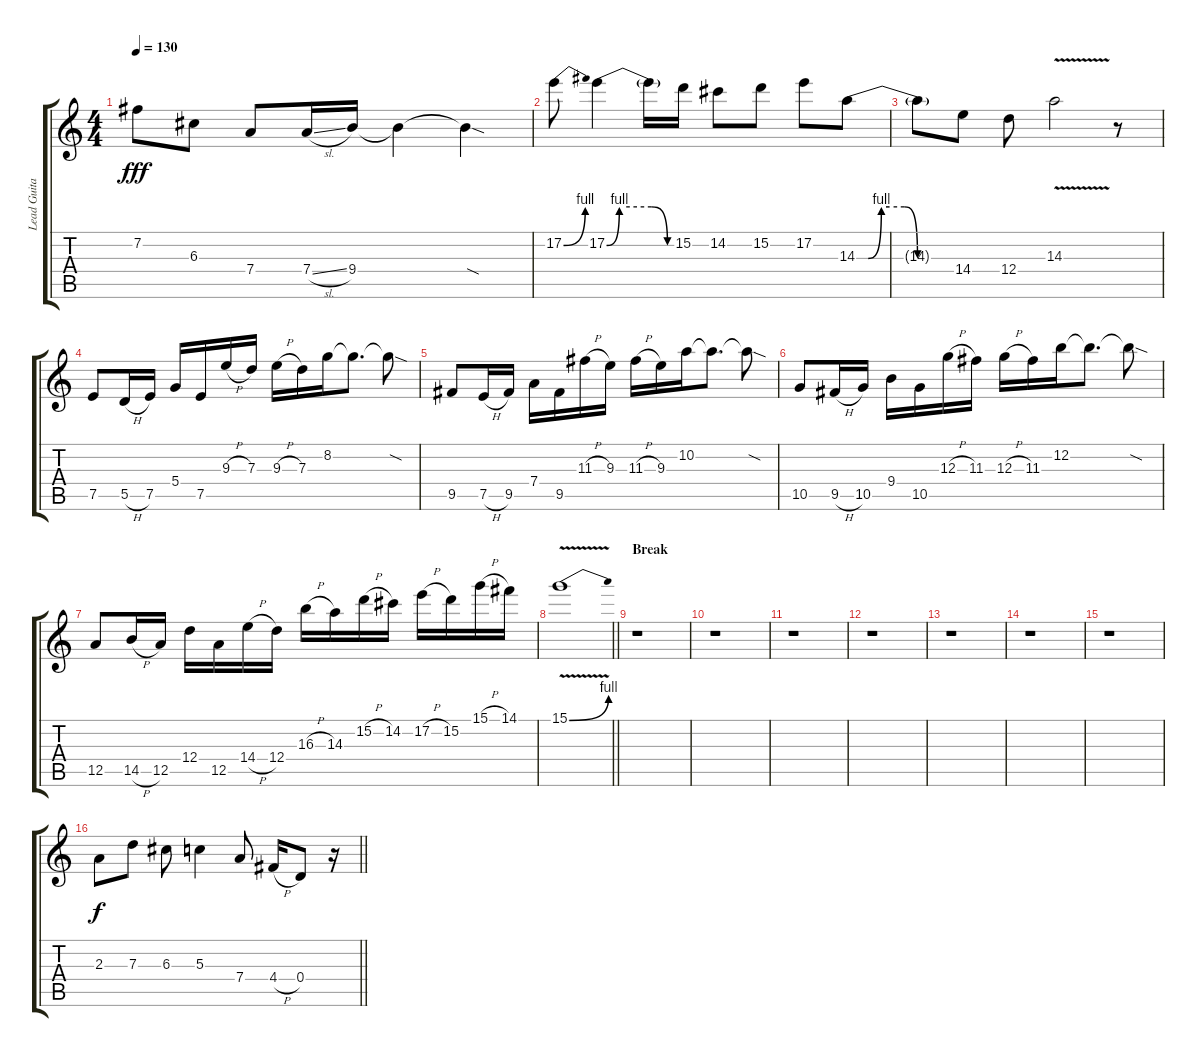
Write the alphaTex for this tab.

\track ("Lead Guitar 1" "Lead Guita") {instrument overdrivenguitar}
\staff {score tabs}
\tuning (E4 B3 G3 D3 A2 E2) {hide}
\ts (4 4)
\tempo 130
\clef g2
\ks c
7.2{t}.8{dy fff} 6.3.8 7.4.8 7.4{sl}.16 9.4.16 9.4{t}.4 9.4{sod t}.4 |
17.2{be (bend 0 0 60 4)}.8 17.2{be (custom 0 0 11 4 39 4 53 0 60 0)}.4 17.2{t}.16 15.2.16 14.2.8 15.2.8 17.2.8 14.3{be (custom 0 0 7 0 15 4 20 4 29 4 37 0 53 0 60 0)}.8 |
14.3{t}.8 14.4.8 12.4.8 14.3{v}.2 r.8 |
7.5.8 5.5{h}.16 7.5.16 5.4.16 7.5.16 9.3{h}.16 7.3.16 9.3{h}.16 7.3.16 8.2.16 8.2{t}.8{d} 8.2{sod t}.8 |
9.5.8 7.5{h}.16 9.5.16 7.4.16 9.5.16 11.3{h}.16 9.3.16 11.3{h}.16 9.3.16 10.2.16 10.2{t}.8{d} 10.2{sod t}.8 |
10.5.8 9.5{h}.16 10.5.16 9.4.16 10.5.16 12.3{h}.16 11.3.16 12.3{h}.16 11.3.16 12.2.16 12.2{t}.8{d} 12.2{sod t}.8 |
12.5.8 14.5{h}.16 12.5.16 12.4.16 12.5.16 14.4{h}.16 12.4.16 16.3{h}.16 14.3.16 15.2{h}.16 14.2.16 17.2{h}.16 15.2.16 15.1{h}.16 14.1.16 |
\barLineRight lightlight
15.1{be (bend 0 0 60 4) v}.1 |
\section ("" "Break ")
r.1 |
r.1 |
r.1 |
r.1 |
r.1 |
r.1 |
r.1 |
\barLineRight lightlight
2.3.8{dy f} 7.3.8 6.3.8 5.3.4 7.4.8 4.4{h}.16 0.4.8 r.16
